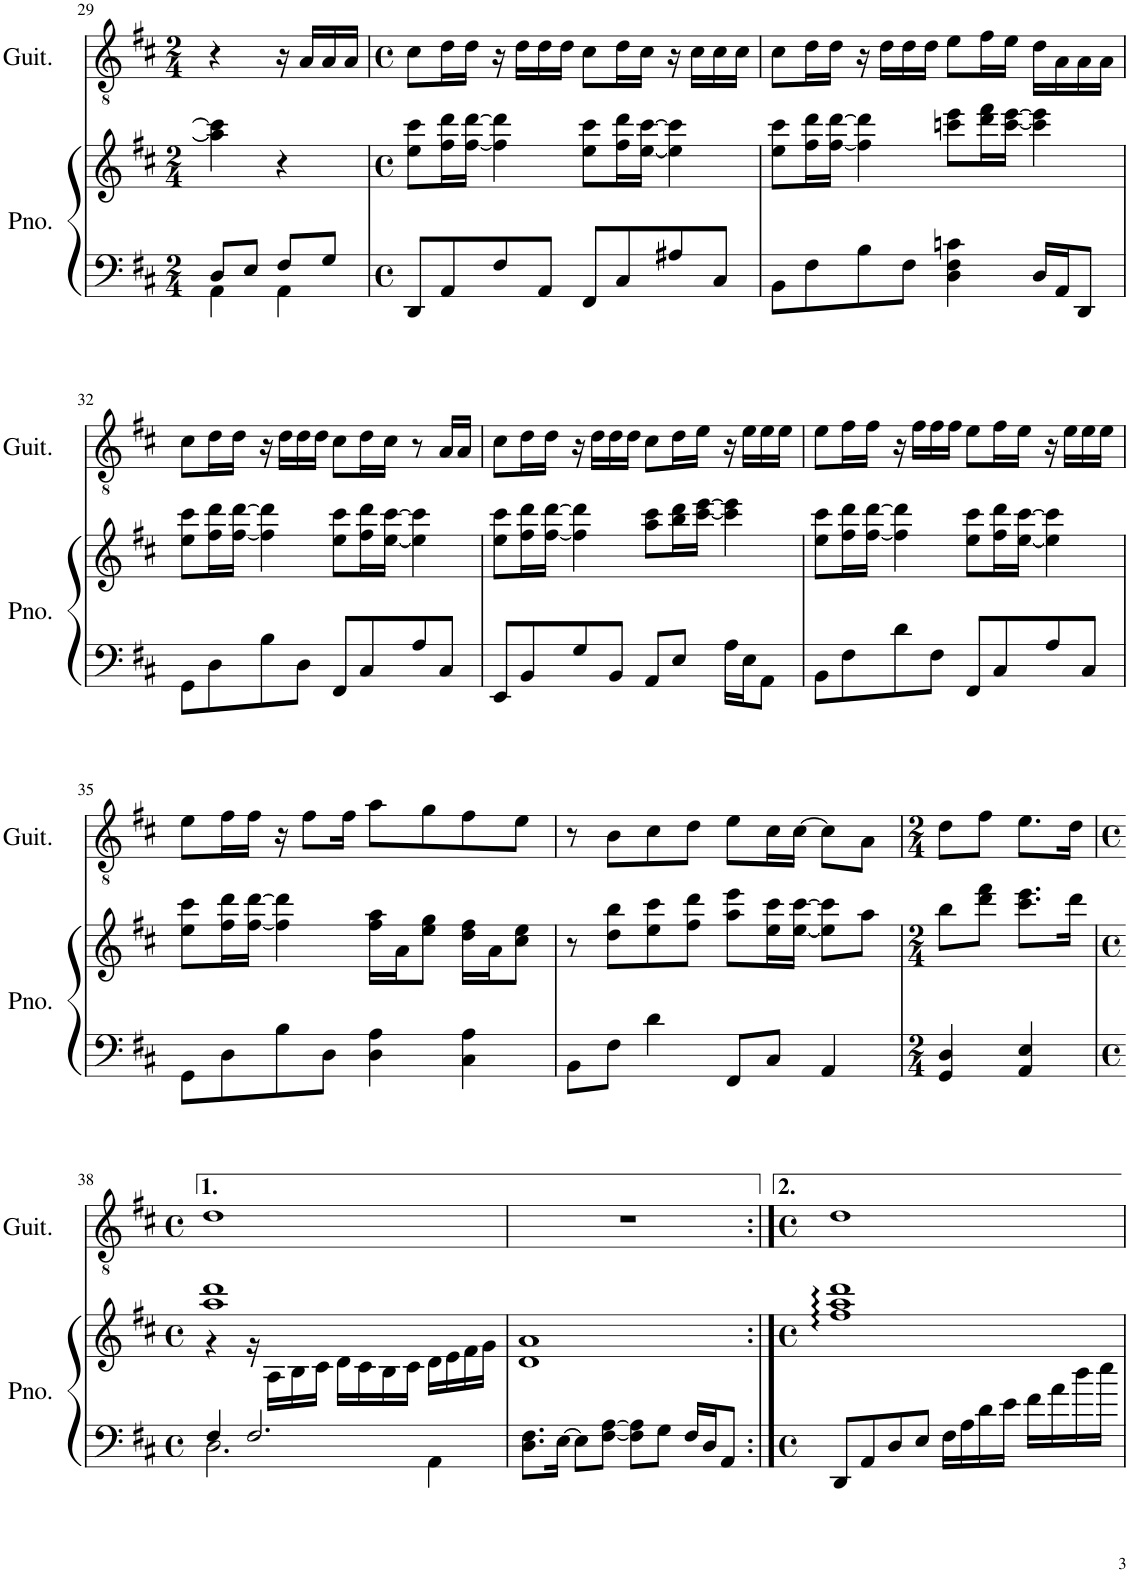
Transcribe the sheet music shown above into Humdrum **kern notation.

**kern	**kern	**kern
*part2	*part2	*part1
*staff3	*staff2	*staff1
*I"ピアノ	*	*I"クラシックギター
!!LO:PB:g=z
*clefF4	*clefG2	*clefGv2
*k[f#c#]	*k[f#c#]	*k[f#c#]
*M2/4	*M2/4	*M2/4
=29	=29	=29
*^	*	*
8D/L	4AA\	4aa\] 4ccc#\]	4r
8E/J	.	.	.
8F#/L	4AA\	4r	16r
.	.	.	16A/LL
8G/J	.	.	16A/
.	.	.	16A/JJ
*v	*v	*	*
=30	=30	=30
*M4/4	*M4/4	*M4/4
*met(c)	*met(c)	*met(c)
8DD/L	8ee\ 8ccc#\L	8c#\L
8AA/	16ff#\ 16ddd\L	16d\L
.	[16ff#\ [16ddd\JJ	16d\JJ
8F#/	4ff#\] 4ddd\]	16r
.	.	16d\LL
8AA/J	.	16d\
.	.	16d\JJ
8FF#/L	8ee\ 8ccc#\L	8c#\L
8C#/	16ff#\ 16ddd\L	16d\L
.	[16ee\ [16ccc#\JJ	16c#\JJ
8A#X/	4ee\] 4ccc#\]	16r
.	.	16c#\LL
8C#/J	.	16c#\
.	.	16c#\JJ
=31	=31	=31
8BB\L	8ee\ 8ccc#\L	8c#\L
8F#\	16ff#\ 16ddd\L	16d\L
.	[16ff#\ [16ddd\JJ	16d\JJ
8B\	4ff#\] 4ddd\]	16r
.	.	16d\LL
8F#\J	.	16d\
.	.	16d\JJ
4D\ 4F#\ 4cn\	8cccn\ 8eee\L	8e\L
.	16ddd\ 16fff#\L	16f#\L
.	[16ccc\ [16eee\JJ	16e\JJ
16D/LL	4ccc\] 4eee\]	16d\LL
16AA/J	.	16A\
8DD/J	.	16A\
.	.	16A\JJ
!!LO:LB:g=z
=32	=32	=32
8GG\L	8ee\ 8ccc#\L	8c#\L
8D\	16ff#\ 16ddd\L	16d\L
.	[16ff#\ [16ddd\JJ	16d\JJ
8B\	4ff#\] 4ddd\]	16r
.	.	16d\LL
8D\J	.	16d\
.	.	16d\JJ
8FF#/L	8ee\ 8ccc#\L	8c#\L
8C#/	16ff#\ 16ddd\L	16d\L
.	[16ee\ [16ccc#\JJ	16c#\JJ
8A/	4ee\] 4ccc#\]	8r
8C#/J	.	16A/LL
.	.	16A/JJ
=33	=33	=33
8EE/L	8ee\ 8ccc#\L	8c#\L
8BB/	16ff#\ 16ddd\L	16d\L
.	[16ff#\ [16ddd\JJ	16d\JJ
8G/	4ff#\] 4ddd\]	16r
.	.	16d\LL
8BB/J	.	16d\
.	.	16d\JJ
8AA/L	8aa\ 8ccc#\L	8c#\L
8E/J	16bb\ 16ddd\L	16d\L
.	[16ccc#\ [16eee\JJ	16e\JJ
16A\LL	4ccc#\] 4eee\]	16r
16E\J	.	16e\LL
8AA\J	.	16e\
.	.	16e\JJ
=34	=34	=34
8BB\L	8ee\ 8ccc#\L	8e\L
8F#\	16ff#\ 16ddd\L	16f#\L
.	[16ff#\ [16ddd\JJ	16f#\JJ
8d\	4ff#\] 4ddd\]	16r
.	.	16f#\LL
8F#\J	.	16f#\
.	.	16f#\JJ
8FF#/L	8ee\ 8ccc#\L	8e\L
8C#/	16ff#\ 16ddd\L	16f#\L
.	[16ee\ [16ccc#\JJ	16e\JJ
8A/	4ee\] 4ccc#\]	16r
.	.	16e\LL
8C#/J	.	16e\
.	.	16e\JJ
!!LO:LB:g=z
=35	=35	=35
8GG\L	8ee\ 8ccc#\L	8e\L
8D\	16ff#\ 16ddd\L	16f#\L
.	[16ff#\ [16ddd\JJ	16f#\JJ
8B\	4ff#\] 4ddd\]	16r
.	.	8f#\L
8D\J	.	.
.	.	16f#\Jk
4D\ 4A\	16ff#\ 16aa\LL	8a\L
.	16a\J	.
.	8ee\ 8gg\J	8g\
4C#\ 4A\	16dd\ 16ff#\LL	8f#\
.	16a\J	.
.	8cc#\ 8ee\J	8e\J
=36	=36	=36
8BB\L	8r	8r
8F#\J	8dd\ 8bb\L	8B\L
4d\	8ee\ 8ccc#\	8c#\
.	8ff#\ 8ddd\J	8d\J
8FF#/L	8aa\ 8eee\L	8e\L
8C#/J	16ee\ 16ccc#\L	16c#\L
.	[16ee\ [16ccc#\JJ	[16c#\JJ
4AA/	8ee\] 8ccc#\]L	8c#\L]
.	8aa\J	8A\J
=37	=37	=37
*M2/4	*M2/4	*M2/4
4GG/ 4D/	8bb\L	8d\L
.	8ddd\ 8fff#\J	8f#\J
4AA/ 4E/	8.ccc#\ 8.eee\L	8.e\L
.	16ddd\Jk	16d\Jk
!!LO:LB:g=z
=38	=38	=38
*M4/4	*M4/4	*M4/4
*met(c)	*met(c)	*met(c)
*^	*^	*
4F#/	2.D\	1aa 1ddd	4r	1d
2.F#/	.	.	16r	.
.	.	.	16A\LL	.
.	.	.	16B\	.
.	.	.	16c#\JJ	.
.	.	.	16d\LL	.
.	.	.	16c#\	.
.	.	.	16B\	.
.	.	.	16c#\JJ	.
.	4AA\	.	16d\LL	.
.	.	.	16e\	.
.	.	.	16f#\	.
.	.	.	16g\JJ	.
*v	*v	*	*	*
*	*v	*v	*
=39	=39	=39
8.D\ 8.F#\L	1d 1a	1r
[16E\Jk	.	.
8E\L]	.	.
[8F#\ [8A\J	.	.
8F#\] 8A\]L	.	.
8G\J	.	.
16F#/LL	.	.
16D/J	.	.
8AA/J	.	.
=40:|!	=40:|!	=40:|!
*M4/4	*M4/4	*M4/4
*met(c)	*met(c)	*met(c)
8DD/L	1ff# 1aa 1ddd	1d
8AA/	.	.
8D/	.	.
8E/J	.	.
16F#\LL	.	.
16A\	.	.
16d\	.	.
16e\JJ	.	.
16f#\LL	.	.
16a\	.	.
16dd\	.	.
16ee\JJ	.	.
=	=	=
*-	*-	*-
